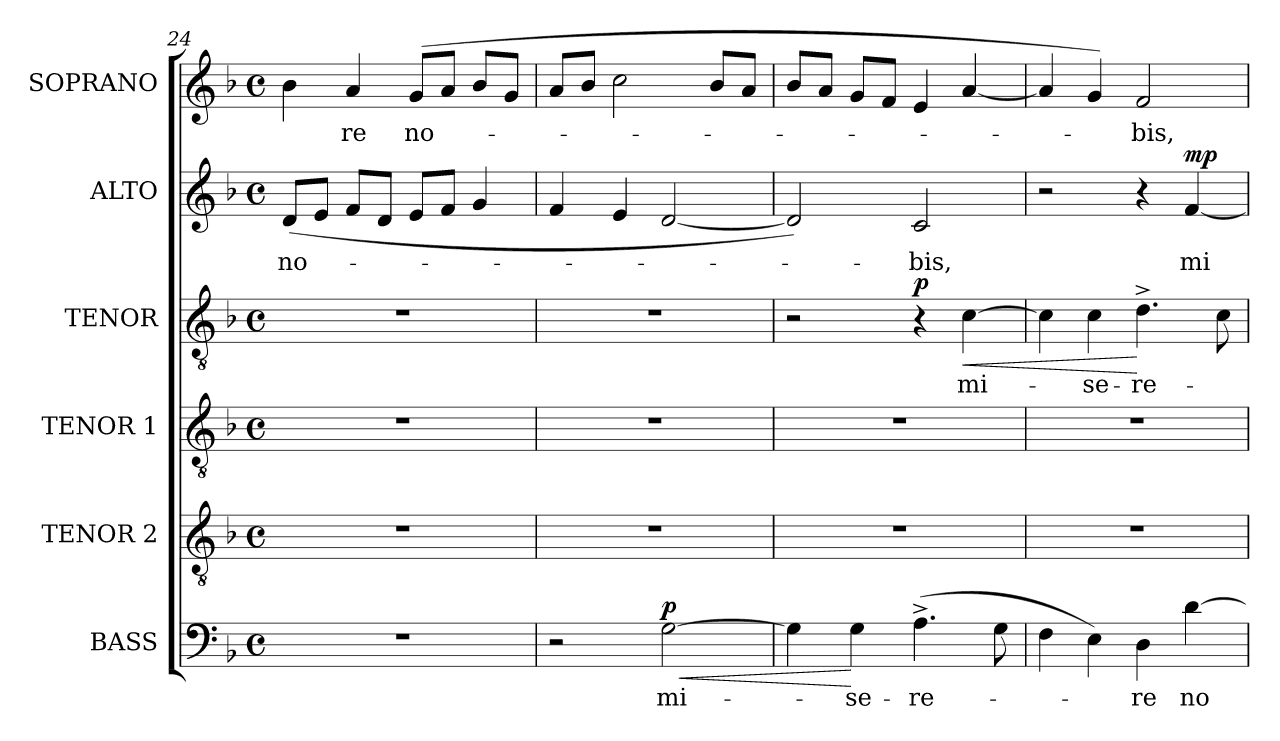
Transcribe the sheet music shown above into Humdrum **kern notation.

**kern	**text	**dynam	**kern	**kern	**kern	**text	**dynam	**kern	**text	**dynam	**kern	**text
*part6	*part6	*part6	*part5	*part4	*part3	*part3	*part3	*part2	*part2	*part2	*part1	*part1
*staff6	*staff6	*staff6	*staff5	*staff4	*staff3	*staff3	*staff3	*staff2	*staff2	*staff2	*staff1	*staff1
*I"BASS	*	*	*I"TENOR 2	*I"TENOR 1	*I"TENOR	*	*	*I"ALTO	*	*	*I"SOPRANO	*
*I'B.	*	*	*I'T2.	*I'T1.	*I'T.	*	*	*I'A.	*	*	*I'S.	*
*clefF4	*	*	*clefGv2	*clefGv2	*clefGv2	*	*	*clefG2	*	*	*clefG2	*
*	*	*	*ITrd7c12	*ITrd7c12	*ITrd7c12	*	*	*	*	*	*	*
*k[b-]	*	*	*k[b-]	*k[b-]	*k[b-]	*	*	*k[b-]	*	*	*k[b-]	*
*F:	*	*	*F:	*F:	*F:	*	*	*F:	*	*	*F:	*
*M4/4	*	*	*M4/4	*M4/4	*M4/4	*	*	*M4/4	*	*	*M4/4	*
*met(c)	*	*	*met(c)	*met(c)	*met(c)	*	*	*met(c)	*	*	*met(c)	*
=24	=24	=24	=24	=24	=24	=24	=24	=24	=24	=24	=24	=24
!	!	!	!	!	!	!	!	!	!LO:LY:b:color=#000000	!	!	!
1r	.	.	1r	1r	1r	.	.	(8di/L	no-	.	4b-i\	.
.	.	.	.	.	.	.	.	8ei/J	.	.	.	.
!	!	!	!	!	!	!	!	!	!	!	!	!LO:LY:b:color=#000000
.	.	.	.	.	.	.	.	8fi/L	.	.	4ai/	-re
.	.	.	.	.	.	.	.	8di/J	.	.	.	.
!	!	!	!	!	!	!	!	!	!	!	!	!LO:LY:b:color=#000000
.	.	.	.	.	.	.	.	8ei/L	.	.	(8gi/L	no-
.	.	.	.	.	.	.	.	8fi/J	.	.	8ai/J	.
.	.	.	.	.	.	.	.	4gi/	.	.	8b-i/L	.
.	.	.	.	.	.	.	.	.	.	.	8gi/J	.
=25	=25	=25	=25	=25	=25	=25	=25	=25	=25	=25	=25	=25
2r	.	.	1r	1r	1r	.	.	4fi/	.	.	8ai/L	.
.	.	.	.	.	.	.	.	.	.	.	8b-i/J	.
.	.	.	.	.	.	.	.	4ei/	.	.	2cci\	.
!	!LO:LY:b:color=#000000	!LO:HP:b	!	!	!	!	!	!	!	!	!	!
[2Gi\	mi-	< p	.	.	.	.	.	[2di/	.	.	.	.
.	.	.	.	.	.	.	.	.	.	.	8b-i/L	.
.	.	.	.	.	.	.	.	.	.	.	8ai/J	.
=26	=26	=26	=26	=26	=26	=26	=26	=26	=26	=26	=26	=26
4Gi\]	.	.	1r	1r	2r	.	.	2di/])	.	.	8b-i/L	.
.	.	.	.	.	.	.	.	.	.	.	8ai/J	.
!	!LO:LY:b:color=#000000	!	!	!	!	!	!	!	!	!	!	!
4Gi\	-se-	[	.	.	.	.	.	.	.	.	8gi/L	.
.	.	.	.	.	.	.	.	.	.	.	8fi/J	.
!	!LO:LY:b:color=#000000	!	!	!	!	!	!	!	!	!	!	!
!	!	!	!	!	!	!	!	!	!LO:LY:b:color=#000000	!	!	!
(4.A^i\	-re-	.	.	.	4r	.	p	2ci/	-bis,	.	4ei/	.
!	!	!	!	!	!	!LO:LY:b:color=#000000	!LO:HP:b	!	!	!	!	!
.	.	.	.	.	[4Ci\	mi-	<	.	.	.	[4ai/	.
8Gi\	.	.	.	.	.	.	.	.	.	.	.	.
=27	=27	=27	=27	=27	=27	=27	=27	=27	=27	=27	=27	=27
4Fi\	.	.	1r	1r	4Ci\]	.	.	2r	.	.	4ai/]	.
!	!	!	!	!	!	!LO:LY:b:color=#000000	!	!	!	!	!	!
4Ei\)	.	.	.	.	4Ci\	-se-	.	.	.	.	4gi/)	.
!	!LO:LY:b:color=#000000	!	!	!	!	!	!	!	!	!	!	!
!	!	!	!	!	!	!LO:LY:b:color=#000000	!	!	!	!	!	!
!	!	!	!	!	!	!	!	!	!	!	!	!LO:LY:b:color=#000000
4Di\	-re	.	.	.	4.D^i\	-re-	[	4r	.	.	2fi/	-bis,
!	!LO:LY:b:color=#000000	!	!	!	!	!	!	!	!	!	!	!
!	!	!	!	!	!	!	!	!	!LO:LY:b:color=#000000	!	!	!
[4di\	no-	.	.	.	.	.	.	[4fi/	mi-	mp	.	.
.	.	.	.	.	8Ci\	.	.	.	.	.	.	.
=	=	=	=	=	=	=	=	=	=	=	=	=
*-	*-	*-	*-	*-	*-	*-	*-	*-	*-	*-	*-	*-
